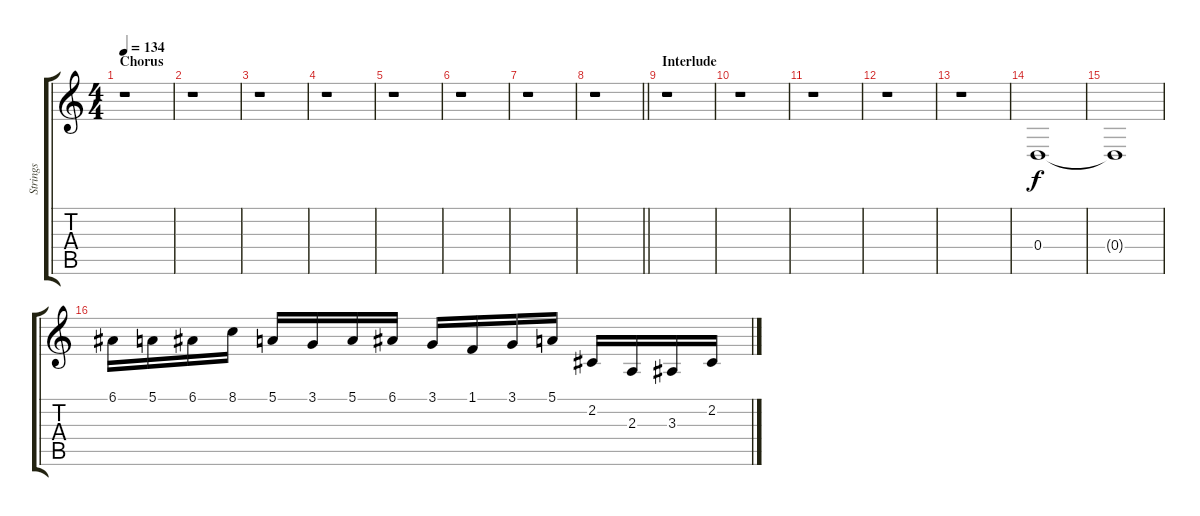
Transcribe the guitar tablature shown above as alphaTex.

\track ("Strings" "Strings") {instrument tremolostrings}
\staff {score tabs}
\tuning (E4 B3 G3 D3 A2 E2) {hide}
\ts (4 4)
\section ("" "Chorus")
\tempo 134
\clef g2
\ks c
r.1{dy f} |
r.1 |
r.1 |
r.1 |
r.1 |
r.1 |
r.1 |
\barLineRight lightlight
r.1 |
\section ("" "Interlude")
r.1 |
r.1 |
r.1 |
r.1 |
r.1{volume 0} |
0.4.1{volume 16} |
0.4{t}.1 |
6.1.16 5.1.16 6.1.16 8.1.16 5.1.16 3.1.16 5.1.16 6.1.16 3.1.16 1.1.16 3.1.16 5.1.16 2.2.16 2.3.16 3.3.16 2.2.16
